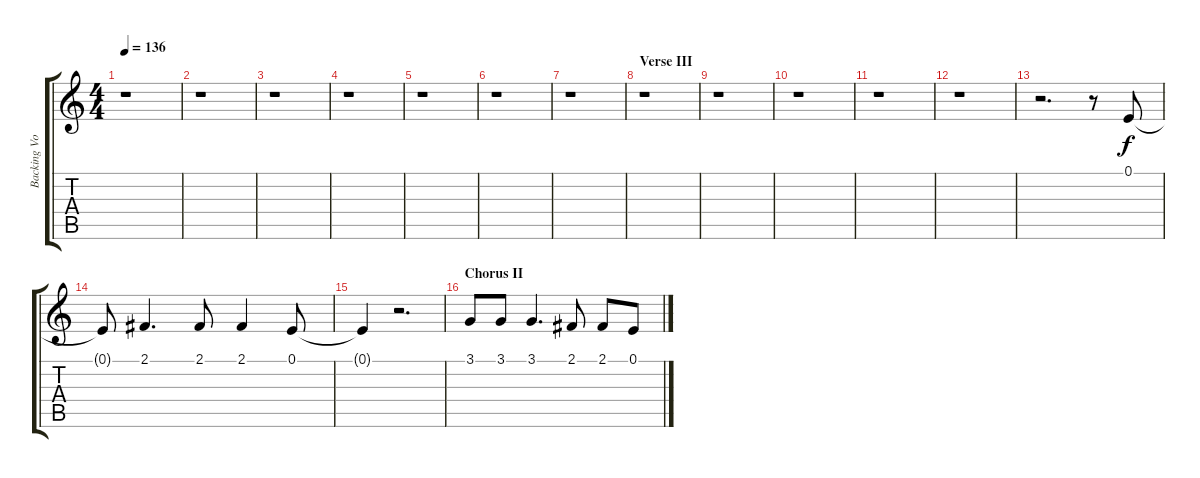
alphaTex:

\track ("Backing Vocals" "Backing Vo") {instrument oboe}
\staff {score tabs}
\tuning (E4 B3 G3 D3 A2 E2) {hide}
\ts (4 4)
\tempo 136
\clef g2
\ks c
r.1{dy f} |
r.1 |
r.1 |
r.1 |
r.1 |
r.1 |
r.1 |
\section ("" "Verse III")
r.1 |
r.1 |
r.1 |
r.1 |
r.1 |
r.2{d} r.8 0.1.8 |
0.1{t}.8 2.1.4{d} 2.1.8 2.1.4 0.1.8 |
0.1{t}.4 r.2{d} |
\section ("" "Chorus II")
3.1.8 3.1.8 3.1.4{d} 2.1.8 2.1.8 0.1.8
